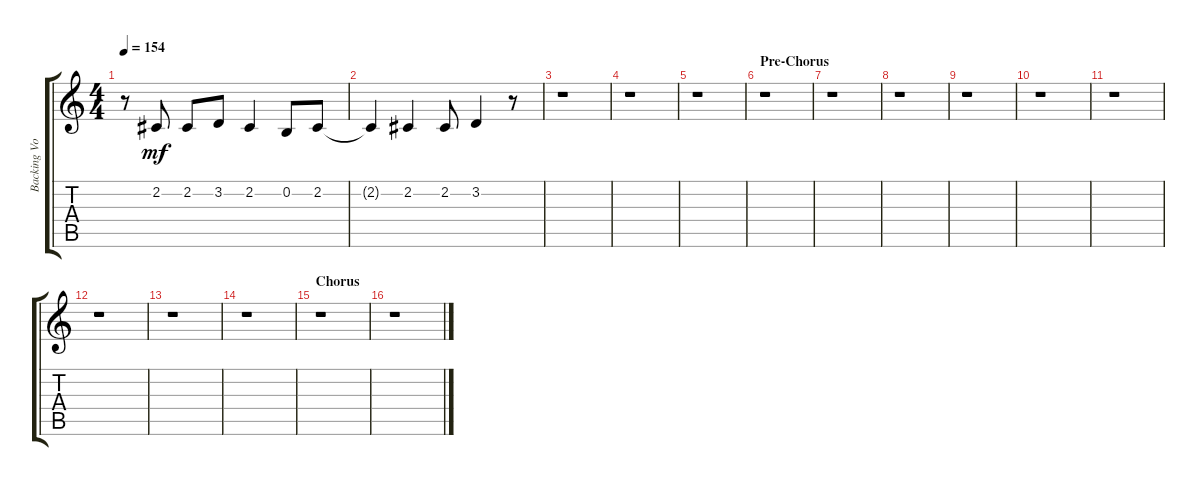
\track ("Backing Vocals - Jamie/Matt" "Backing Vo") {instrument baritonesax}
\staff {score tabs}
\tuning (E4 B3 G3 D3 A2 E2) {hide}
\ts (4 4)
\tempo 154
\clef g2
\ks c
r.8{dy mf} 2.2.8 2.2.8 3.2.8 2.2.4 0.2.8 2.2.8 |
2.2{t}.4 2.2.4 2.2.8 3.2.4 r.8 |
r.1 |
r.1 |
r.1 |
\section ("" "Pre-Chorus")
r.1 |
r.1 |
r.1 |
r.1 |
r.1 |
r.1 |
r.1 |
r.1 |
r.1 |
\section ("" "Chorus")
r.1 |
r.1
